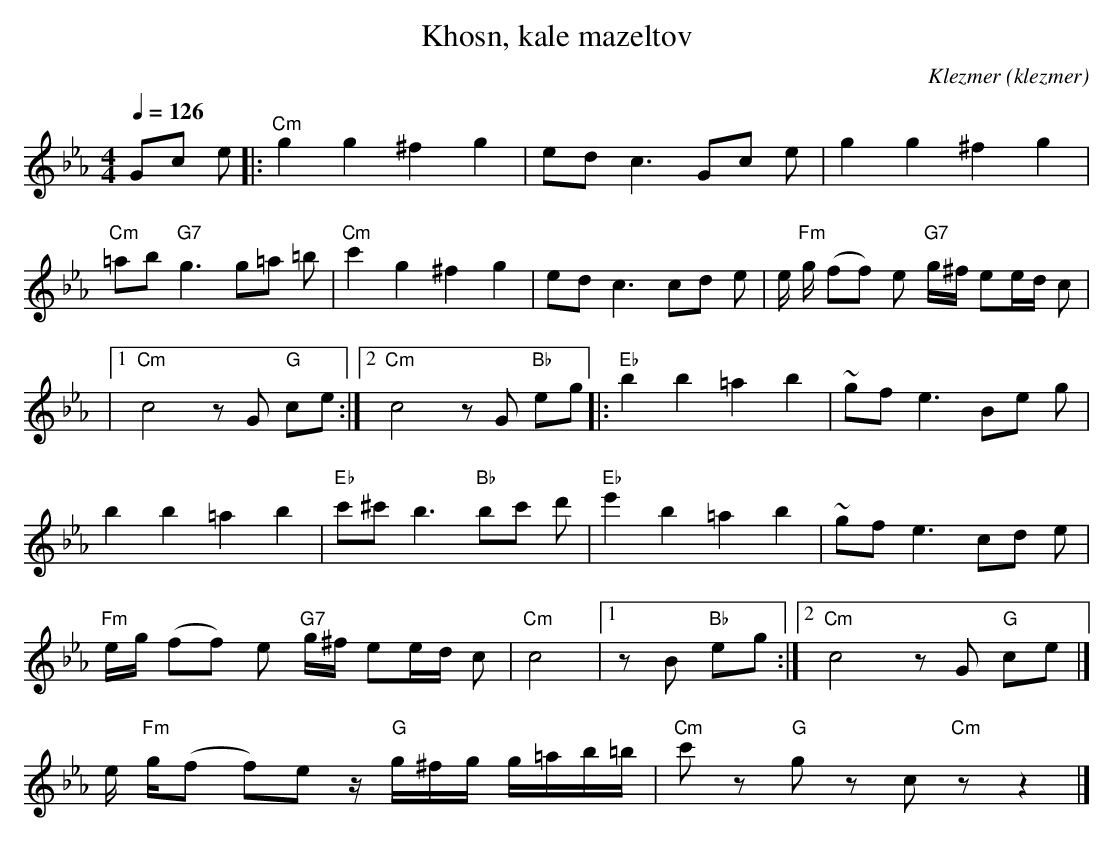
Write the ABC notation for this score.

X:1
T:Khosn, kale mazeltov
O:klezmer
C:Klezmer
M:4/4
L:1/8
Q:1/4=126
K:Eb
V:1
Gc e |:"Cm" g2 g2 ^f2 g2 |ed c3 Gc e|g2 g2 ^f2 g2 |
"Cm" =ab "G7" g3 g=a =b|"Cm" c'2 g2 ^f2 g2 |ed c3 cd e|e/"Fm" g/ (ff) e"G7" g/^f/ ee/d/ c|
|1 "Cm" c4 zG "G" ce :|2 "Cm" c4 zG "Bb" eg || |:"Eb" b2 b2 =a2 b2 |~gf e3 Be g|
b2 b2 =a2 b2 |"Eb" c'^c' b3 "Bb" bc' d'|"Eb" e'2 b2 =a2 b2 |~gf e3 cd e|
"Fm" e/g/ (ff) e"G7" g/^f/ ee/d/ c|"Cm" c4 |1 zB "Bb" eg :|2 "Cm" c4 zG "G" ce |]
e/"Fm" g/(f f)e z/"G" g/^f/g/ g/=a/b/=b/ |"Cm" c'z "G" gz c"Cm" z z2 |]
